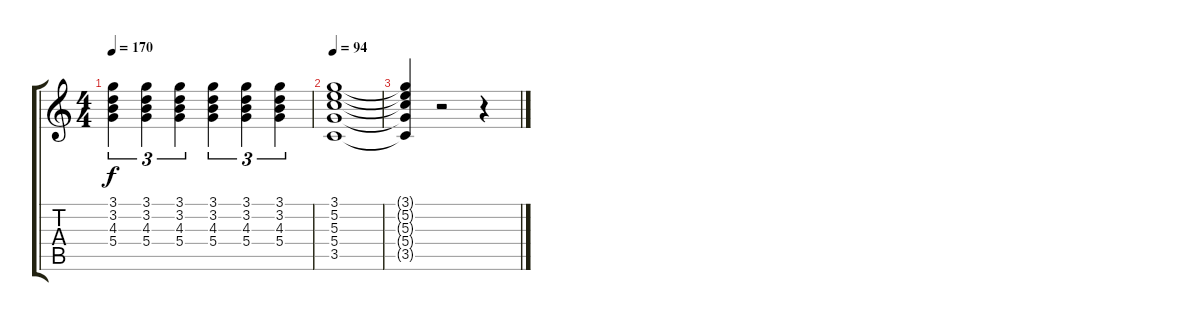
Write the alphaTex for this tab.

\track "" {instrument electricguitarclean}
\staff {score tabs}
\tuning (E4 B3 G3 D3 A2 E2) {hide}
\ts (4 4)
\tempo 170
\clef g2
\ks c
(3.1 3.2 4.3 5.4).4{tu (3 2) dy f} (3.1 3.2 4.3 5.4).4{tu (3 2)} (3.1 3.2 4.3 5.4).4{tu (3 2)} (3.1 3.2 4.3 5.4).4{tu (3 2)} (3.1 3.2 4.3 5.4).4{tu (3 2)} (3.1 3.2 4.3 5.4).4{tu (3 2)} |
\tempo 94
(3.1 5.2 5.3 5.4 3.5).1 |
(3.1{t} 5.2{t} 5.3{t} 5.4{t} 3.5{t}).4 r.2 r.4
